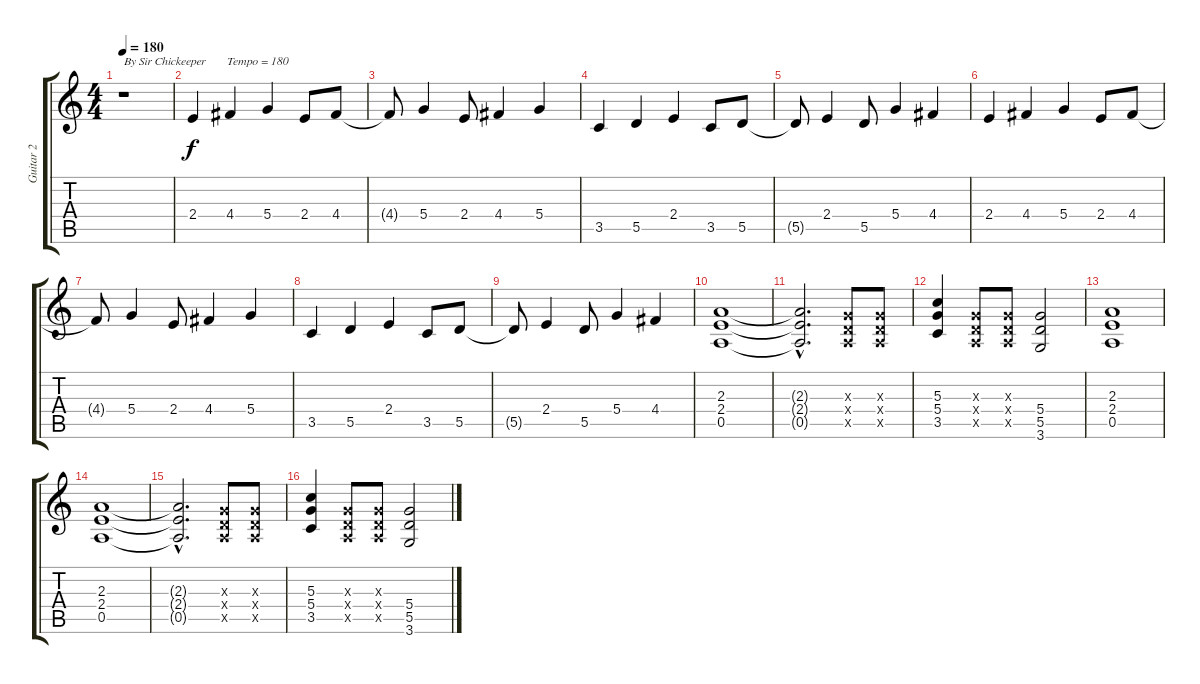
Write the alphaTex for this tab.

\track ("Guitar 2" "Guitar 2") {instrument distortionguitar}
\staff {score tabs}
\tuning (E4 B3 G3 D3 A2 E2) {hide}
\ts (4 4)
\tempo 180
\clef g2
\ks c
r.1{txt "By Sir Chickeeper       Tempo = 180" dy f instrument distortionguitar} |
2.4.4 4.4.4 5.4.4 2.4.8 4.4.8 |
4.4{t}.8 5.4.4 2.4.8 4.4.4 5.4.4 |
3.5.4 5.5.4 2.4.4 3.5.8 5.5.8 |
5.5{t}.8 2.4.4 5.5.8 5.4.4 4.4.4 |
2.4.4 4.4.4 5.4.4 2.4.8 4.4.8 |
4.4{t}.8 5.4.4 2.4.8 4.4.4 5.4.4 |
3.5.4 5.5.4 2.4.4 3.5.8 5.5.8 |
5.5{t}.8 2.4.4 5.5.8 5.4.4 4.4.4 |
(2.3 2.4 0.5).1 |
(2.3{hac t} 2.4{hac t} 0.5{hac t}).2{d} (0.3{x} 0.4{x} 0.5{x}).8 (0.3{x} 0.4{x} 0.5{x}).8 |
(5.3 5.4 3.5).4 (0.3{x} 0.4{x} 0.5{x}).8 (0.3{x} 0.4{x} 0.5{x}).8 (5.4 5.5 3.6).2 |
(2.3 2.4 0.5).1 |
(2.3 2.4 0.5).1 |
(2.3{hac t} 2.4{hac t} 0.5{hac t}).2{d} (0.3{x} 0.4{x} 0.5{x}).8 (0.3{x} 0.4{x} 0.5{x}).8 |
(5.3 5.4 3.5).4 (0.3{x} 0.4{x} 0.5{x}).8 (0.3{x} 0.4{x} 0.5{x}).8 (5.4 5.5 3.6).2
